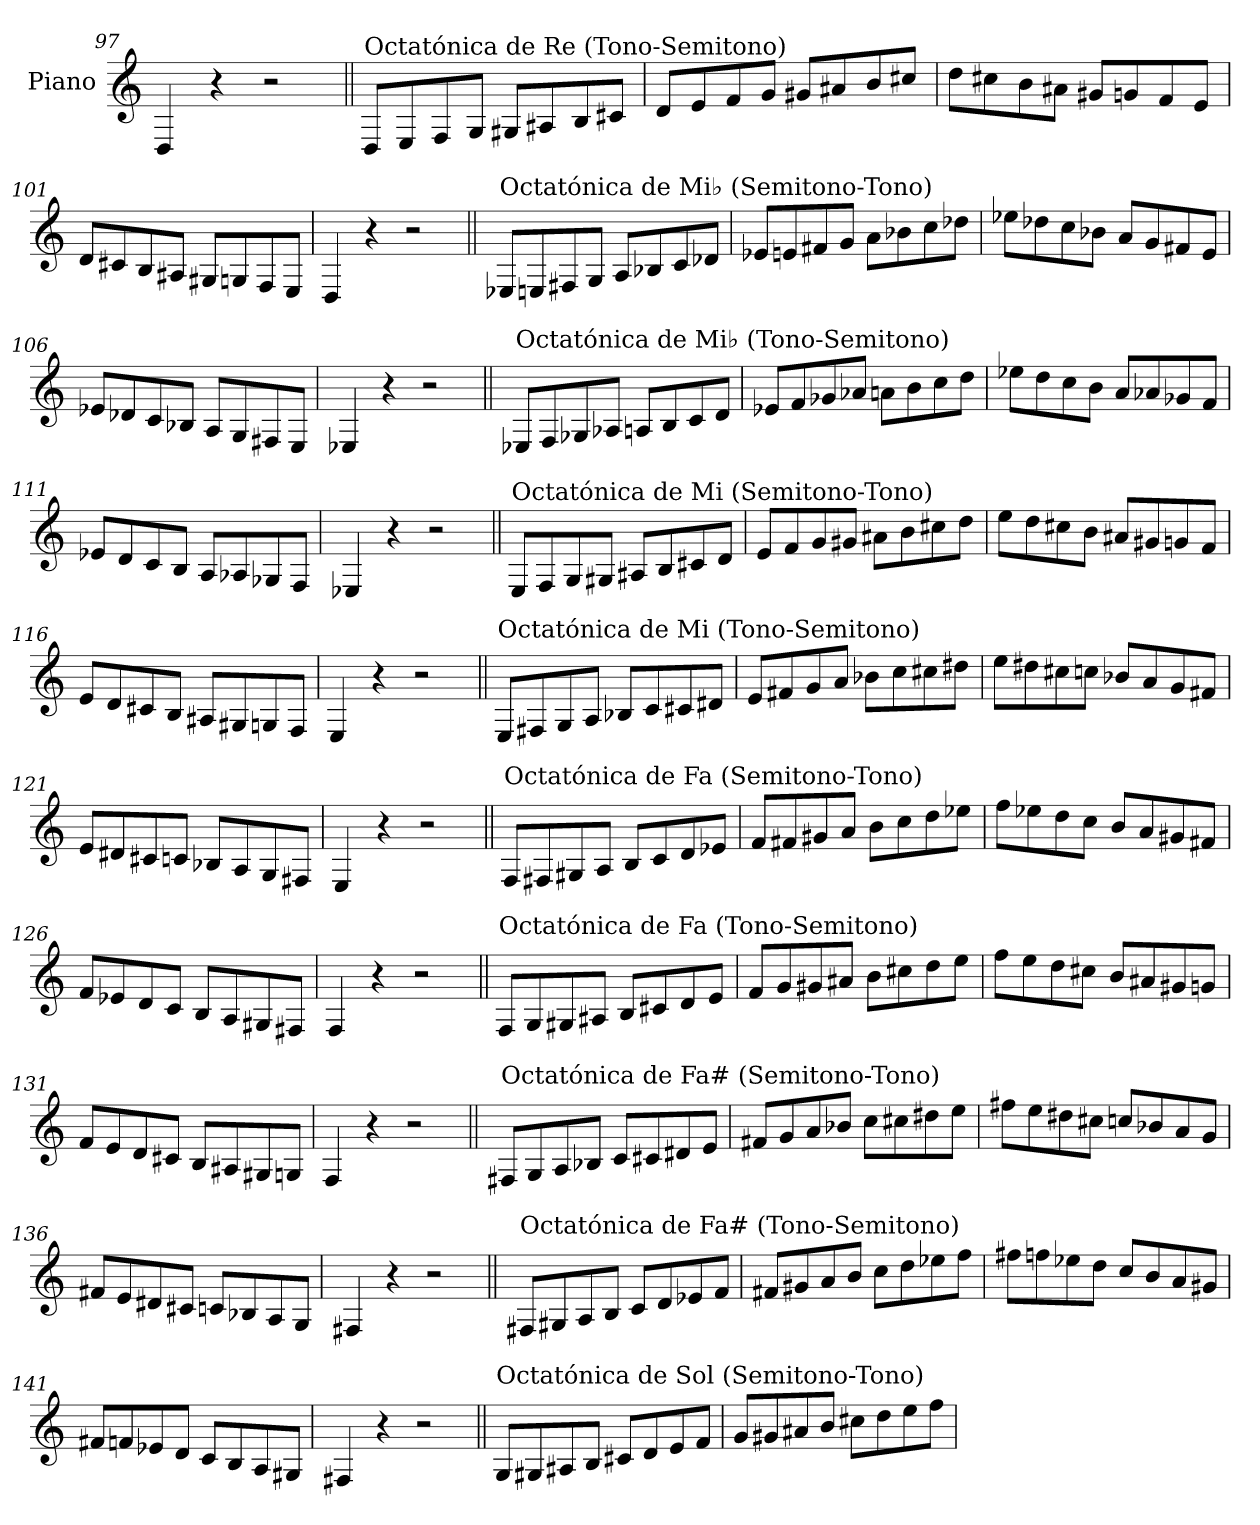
**kern
*part1
*staff1
*I"Piano
*I'Pno.
*clefG2
*k[]
=97
4D/
4r
2r
!!LO:LB:g=z
=98||
!LO:TX:a:t=Octatónica de Re (Tono-Semitono)
8D/L
8E/
8F/
8G/J
8G#X/L
8A#X/
8B/
8c#X/J
=99
8d/L
8e/
8f/
8g/J
8g#X/L
8a#X/
8b/
8cc#X/J
=100
8dd\L
8cc#X\
8b\
8a#X\J
8g#X/L
8gn/
8f/
8e/J
=101
8d/L
8c#X/
8B/
8A#X/J
8G#X/L
8Gn/
8F/
8E/J
=102
4D/
4r
2r
!!LO:LB:g=z
=103||
!LO:TX:a:t=Octatónica de Mi♭ (Semitono-Tono)
8E-X/L
8En/
8F#X/
8G/J
8A/L
8B-X/
8c/
8d-X/J
=104
8e-X/L
8en/
8f#X/
8g/J
8a\L
8b-X\
8cc\
8dd-X\J
=105
8ee-X\L
8dd-X\
8cc\
8b-X\J
8a/L
8g/
8f#X/
8e/J
=106
8e-X/L
8d-X/
8c/
8B-X/J
8A/L
8G/
8F#X/
8E/J
=107
4E-X/
4r
2r
!!LO:LB:g=z
=108||
!LO:TX:a:t=Octatónica de Mi♭ (Tono-Semitono)
8E-X/L
8F/
8G-X/
8A-X/J
8An/L
8B/
8c/
8d/J
=109
8e-X/L
8f/
8g-X/
8a-X/J
8an\L
8b\
8cc\
8dd\J
=110
8ee-X\L
8dd\
8cc\
8b\J
8a/L
8a-X/
8g-X/
8f/J
=111
8e-X/L
8d/
8c/
8B/J
8A/L
8A-X/
8G-X/
8F/J
=112
4E-X/
4r
2r
!!LO:PB:g=z
=113||
!LO:TX:a:t=Octatónica de Mi (Semitono-Tono)
8E/L
8F/
8G/
8G#X/J
8A#X/L
8B/
8c#X/
8d/J
=114
8e/L
8f/
8g/
8g#X/J
8a#X\L
8b\
8cc#X\
8dd\J
=115
8ee\L
8dd\
8cc#X\
8b\J
8a#X/L
8g#X/
8gn/
8f/J
=116
8e/L
8d/
8c#X/
8B/J
8A#X/L
8G#X/
8Gn/
8F/J
=117
4E/
4r
2r
!!LO:LB:g=z
=118||
!LO:TX:a:t=Octatónica de Mi (Tono-Semitono)
8E/L
8F#X/
8G/
8A/J
8B-X/L
8c/
8c#X/
8d#X/J
=119
8e/L
8f#X/
8g/
8a/J
8b-X\L
8cc\
8cc#X\
8dd#X\J
=120
8ee\L
8dd#X\
8cc#X\
8ccn\J
8b-X/L
8a/
8g/
8f#X/J
=121
8e/L
8d#X/
8c#X/
8cn/J
8B-X/L
8A/
8G/
8F#X/J
=122
4E/
4r
2r
!!LO:LB:g=z
=123||
!LO:TX:a:t=Octatónica de Fa (Semitono-Tono)
8F/L
8F#X/
8G#X/
8A/J
8B/L
8c/
8d/
8e-X/J
=124
8f/L
8f#X/
8g#X/
8a/J
8b\L
8cc\
8dd\
8ee-X\J
=125
8ff\L
8ee-X\
8dd\
8cc\J
8b/L
8a/
8g#X/
8f#X/J
=126
8f/L
8e-X/
8d/
8c/J
8B/L
8A/
8G#X/
8F#X/J
=127
4F/
4r
2r
!!LO:LB:g=z
=128||
!LO:TX:a:t=Octatónica de Fa (Tono-Semitono)
8F/L
8G/
8G#X/
8A#X/J
8B/L
8c#X/
8d/
8e/J
=129
8f/L
8g/
8g#X/
8a#X/J
8b\L
8cc#X\
8dd\
8ee\J
=130
8ff\L
8ee\
8dd\
8cc#X\J
8b/L
8a#X/
8g#X/
8gn/J
=131
8f/L
8e/
8d/
8c#X/J
8B/L
8A#X/
8G#X/
8Gn/J
=132
4F/
4r
2r
!!LO:LB:g=z
=133||
!LO:TX:a:t=Octatónica de Fa# (Semitono-Tono)
8F#X/L
8G/
8A/
8B-X/J
8c/L
8c#X/
8d#X/
8e/J
=134
8f#X/L
8g/
8a/
8b-X/J
8cc\L
8cc#X\
8dd#X\
8ee\J
=135
8ff#X\L
8ee\
8dd#X\
8cc#X\J
8ccn/L
8b-X/
8a/
8g/J
=136
8f#X/L
8e/
8d#X/
8c#X/J
8cn/L
8B-X/
8A/
8G/J
=137
4F#X/
4r
2r
!!LO:LB:g=z
=138||
!LO:TX:a:t=Octatónica de Fa# (Tono-Semitono)
8F#X/L
8G#X/
8A/
8B/J
8c/L
8d/
8e-X/
8f/J
=139
8f#X/L
8g#X/
8a/
8b/J
8cc\L
8dd\
8ee-X\
8ff\J
=140
8ff#X\L
8ffn\
8ee-X\
8dd\J
8cc/L
8b/
8a/
8g#X/J
=141
8f#X/L
8fn/
8e-X/
8d/J
8c/L
8B/
8A/
8G#X/J
=142
4F#X/
4r
2r
!!LO:LB:g=z
=143||
!LO:TX:a:t=Octatónica de Sol (Semitono-Tono)
8G/L
8G#X/
8A#X/
8B/J
8c#X/L
8d/
8e/
8f/J
=144
8g/L
8g#X/
8a#X/
8b/J
8cc#X\L
8dd\
8ee\
8ff\J
=
*-
